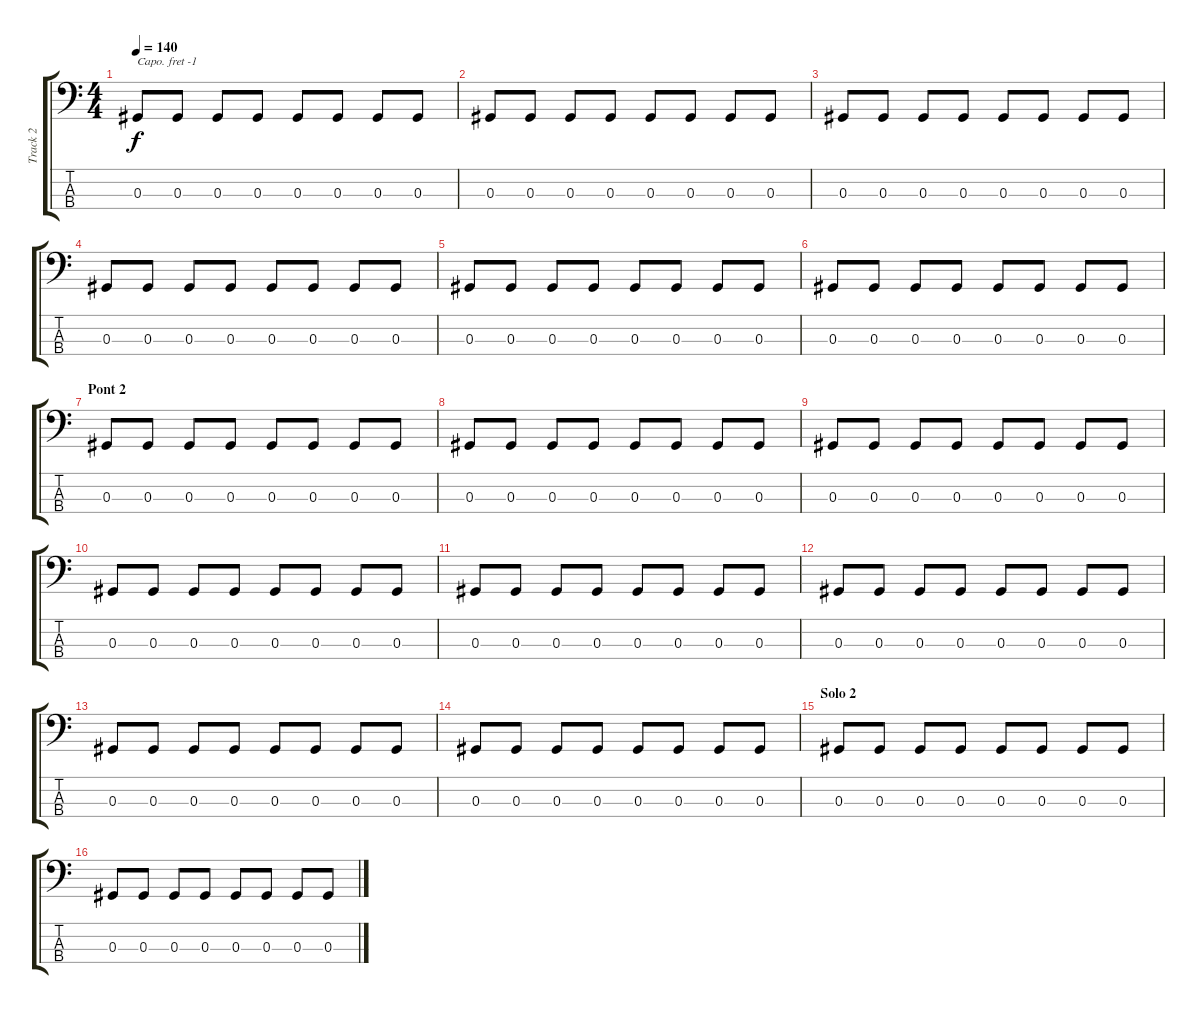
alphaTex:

\track ("Track 2" "Track 2") {instrument electricbassfinger}
\staff {score tabs}
\capo -1
\tuning (G2 D2 A1 E1) {hide}
\ts (4 4)
\tempo 140
\clef f4
\ks c
0.3.8{dy f} 0.3.8 0.3.8 0.3.8 0.3.8 0.3.8 0.3.8 0.3.8 |
0.3.8 0.3.8 0.3.8 0.3.8 0.3.8 0.3.8 0.3.8 0.3.8 |
0.3.8 0.3.8 0.3.8 0.3.8 0.3.8 0.3.8 0.3.8 0.3.8 |
0.3.8 0.3.8 0.3.8 0.3.8 0.3.8 0.3.8 0.3.8 0.3.8 |
0.3.8 0.3.8 0.3.8 0.3.8 0.3.8 0.3.8 0.3.8 0.3.8 |
0.3.8 0.3.8 0.3.8 0.3.8 0.3.8 0.3.8 0.3.8 0.3.8 |
\section ("" "Pont 2")
0.3.8 0.3.8 0.3.8 0.3.8 0.3.8 0.3.8 0.3.8 0.3.8 |
0.3.8 0.3.8 0.3.8 0.3.8 0.3.8 0.3.8 0.3.8 0.3.8 |
0.3.8 0.3.8 0.3.8 0.3.8 0.3.8 0.3.8 0.3.8 0.3.8 |
0.3.8 0.3.8 0.3.8 0.3.8 0.3.8 0.3.8 0.3.8 0.3.8 |
0.3.8 0.3.8 0.3.8 0.3.8 0.3.8 0.3.8 0.3.8 0.3.8 |
0.3.8 0.3.8 0.3.8 0.3.8 0.3.8 0.3.8 0.3.8 0.3.8 |
0.3.8 0.3.8 0.3.8 0.3.8 0.3.8 0.3.8 0.3.8 0.3.8 |
0.3.8 0.3.8 0.3.8 0.3.8 0.3.8 0.3.8 0.3.8 0.3.8 |
\section ("" "Solo 2")
0.3.8 0.3.8 0.3.8 0.3.8 0.3.8 0.3.8 0.3.8 0.3.8 |
0.3.8 0.3.8 0.3.8 0.3.8 0.3.8 0.3.8 0.3.8 0.3.8
